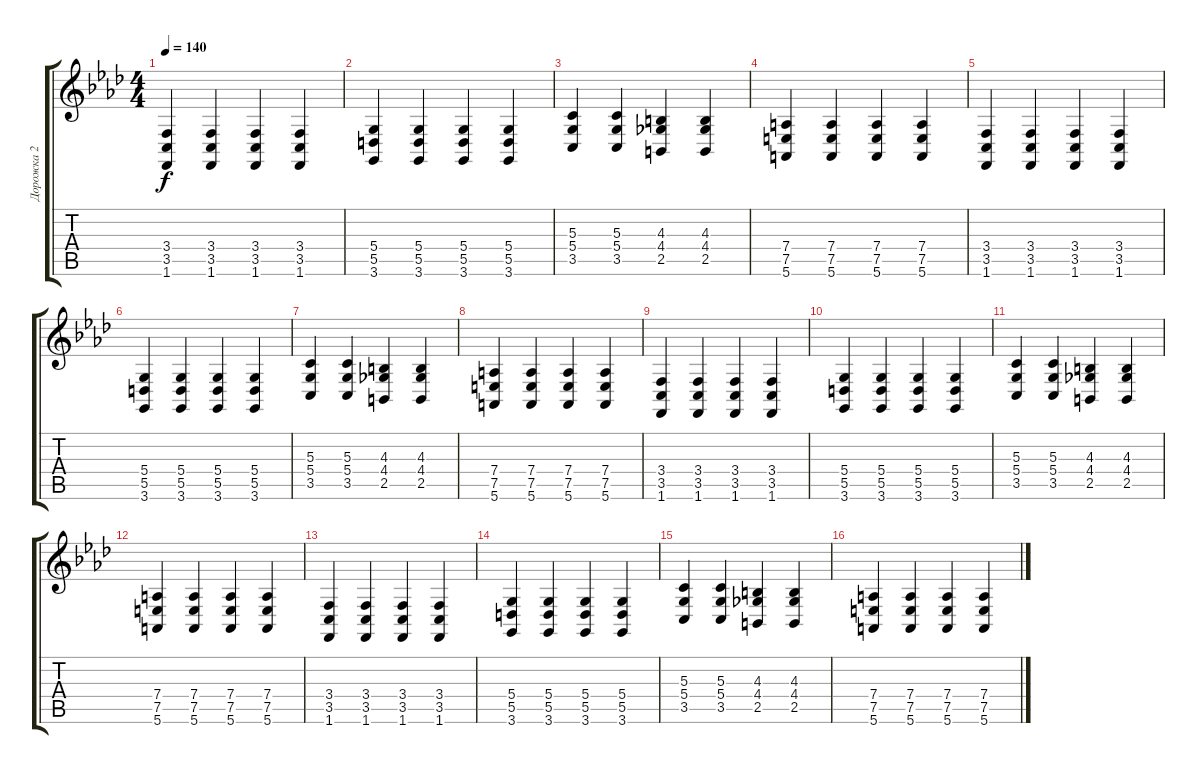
\track ("Дорожка 2" "Дорожка 2") {instrument drawbarorgan}
\staff {score tabs}
\tuning (E4 B3 G3 D3 A2 E2) {hide}
\ts (4 4)
\tempo 140
\clef g2
\ks ab
(3.4 3.5 1.6).4{dy f} (3.4 3.5 1.6).4 (3.4 3.5 1.6).4 (3.4 3.5 1.6).4 |
(5.4 5.5 3.6).4 (5.4 5.5 3.6).4 (5.4 5.5 3.6).4 (5.4 5.5 3.6).4 |
(5.3 5.4 3.5).4 (5.3 5.4 3.5).4 (4.3 4.4 2.5).4 (4.3 4.4 2.5).4 |
(7.4 7.5 5.6).4 (7.4 7.5 5.6).4 (7.4 7.5 5.6).4 (7.4 7.5 5.6).4 |
(3.4 3.5 1.6).4 (3.4 3.5 1.6).4 (3.4 3.5 1.6).4 (3.4 3.5 1.6).4 |
(5.4 5.5 3.6).4 (5.4 5.5 3.6).4 (5.4 5.5 3.6).4 (5.4 5.5 3.6).4 |
(5.3 5.4 3.5).4 (5.3 5.4 3.5).4 (4.3 4.4 2.5).4 (4.3 4.4 2.5).4 |
(7.4 7.5 5.6).4 (7.4 7.5 5.6).4 (7.4 7.5 5.6).4 (7.4 7.5 5.6).4 |
(3.4 3.5 1.6).4 (3.4 3.5 1.6).4 (3.4 3.5 1.6).4 (3.4 3.5 1.6).4 |
(5.4 5.5 3.6).4 (5.4 5.5 3.6).4 (5.4 5.5 3.6).4 (5.4 5.5 3.6).4 |
(5.3 5.4 3.5).4 (5.3 5.4 3.5).4 (4.3 4.4 2.5).4 (4.3 4.4 2.5).4 |
(7.4 7.5 5.6).4 (7.4 7.5 5.6).4 (7.4 7.5 5.6).4 (7.4 7.5 5.6).4 |
(3.4 3.5 1.6).4 (3.4 3.5 1.6).4 (3.4 3.5 1.6).4 (3.4 3.5 1.6).4 |
(5.4 5.5 3.6).4 (5.4 5.5 3.6).4 (5.4 5.5 3.6).4 (5.4 5.5 3.6).4 |
(5.3 5.4 3.5).4 (5.3 5.4 3.5).4 (4.3 4.4 2.5).4 (4.3 4.4 2.5).4 |
(7.4 7.5 5.6).4 (7.4 7.5 5.6).4 (7.4 7.5 5.6).4 (7.4 7.5 5.6).4
